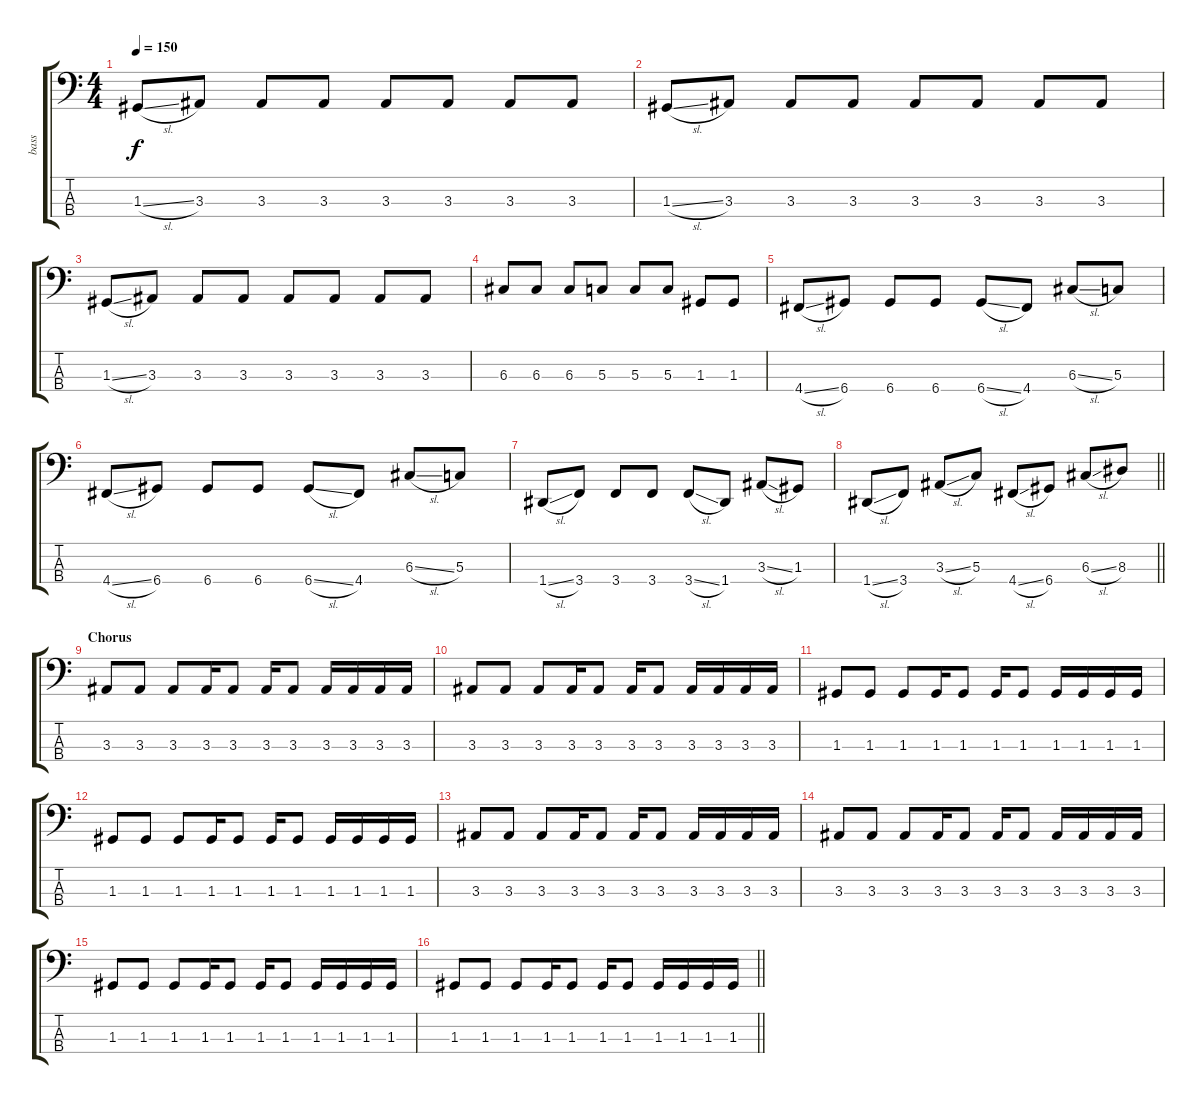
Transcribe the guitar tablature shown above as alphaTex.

\track ("bass" "bass") {instrument electricbassfinger}
\staff {score tabs}
\tuning (F2 C2 G1 D1) {hide}
\ts (4 4)
\section ("" "")
\tempo 150
\clef f4
\ks c
1.3{sl}.8{dy f} 3.3.8 3.3.8 3.3.8 3.3.8 3.3.8 3.3.8 3.3.8 |
1.3{sl}.8 3.3.8 3.3.8 3.3.8 3.3.8 3.3.8 3.3.8 3.3.8 |
1.3{sl}.8 3.3.8 3.3.8 3.3.8 3.3.8 3.3.8 3.3.8 3.3.8 |
6.3.8 6.3.8 6.3.8 5.3.8 5.3.8 5.3.8 1.3.8 1.3.8 |
4.4{sl}.8 6.4.8 6.4.8 6.4.8 6.4{sl}.8 4.4.8 6.3{sl}.8 5.3.8 |
4.4{sl}.8 6.4.8 6.4.8 6.4.8 6.4{sl}.8 4.4.8 6.3{sl}.8 5.3.8 |
1.4{sl}.8 3.4.8 3.4.8 3.4.8 3.4{sl}.8 1.4.8 3.3{sl}.8 1.3.8 |
\barLineRight lightlight
1.4{sl}.8 3.4.8 3.3{sl}.8 5.3.8 4.4{sl}.8 6.4.8 6.3{sl}.8 8.3.8 |
\section ("" "Chorus")
3.3.8 3.3.8 3.3.8 3.3.16 3.3.8 3.3.16 3.3.8 3.3.16 3.3.16 3.3.16 3.3.16 |
3.3.8 3.3.8 3.3.8 3.3.16 3.3.8 3.3.16 3.3.8 3.3.16 3.3.16 3.3.16 3.3.16 |
1.3.8 1.3.8 1.3.8 1.3.16 1.3.8 1.3.16 1.3.8 1.3.16 1.3.16 1.3.16 1.3.16 |
1.3.8 1.3.8 1.3.8 1.3.16 1.3.8 1.3.16 1.3.8 1.3.16 1.3.16 1.3.16 1.3.16 |
3.3.8 3.3.8 3.3.8 3.3.16 3.3.8 3.3.16 3.3.8 3.3.16 3.3.16 3.3.16 3.3.16 |
3.3.8 3.3.8 3.3.8 3.3.16 3.3.8 3.3.16 3.3.8 3.3.16 3.3.16 3.3.16 3.3.16 |
1.3.8 1.3.8 1.3.8 1.3.16 1.3.8 1.3.16 1.3.8 1.3.16 1.3.16 1.3.16 1.3.16 |
\barLineRight lightlight
1.3.8 1.3.8 1.3.8 1.3.16 1.3.8 1.3.16 1.3.8 1.3.16 1.3.16 1.3.16 1.3.16
